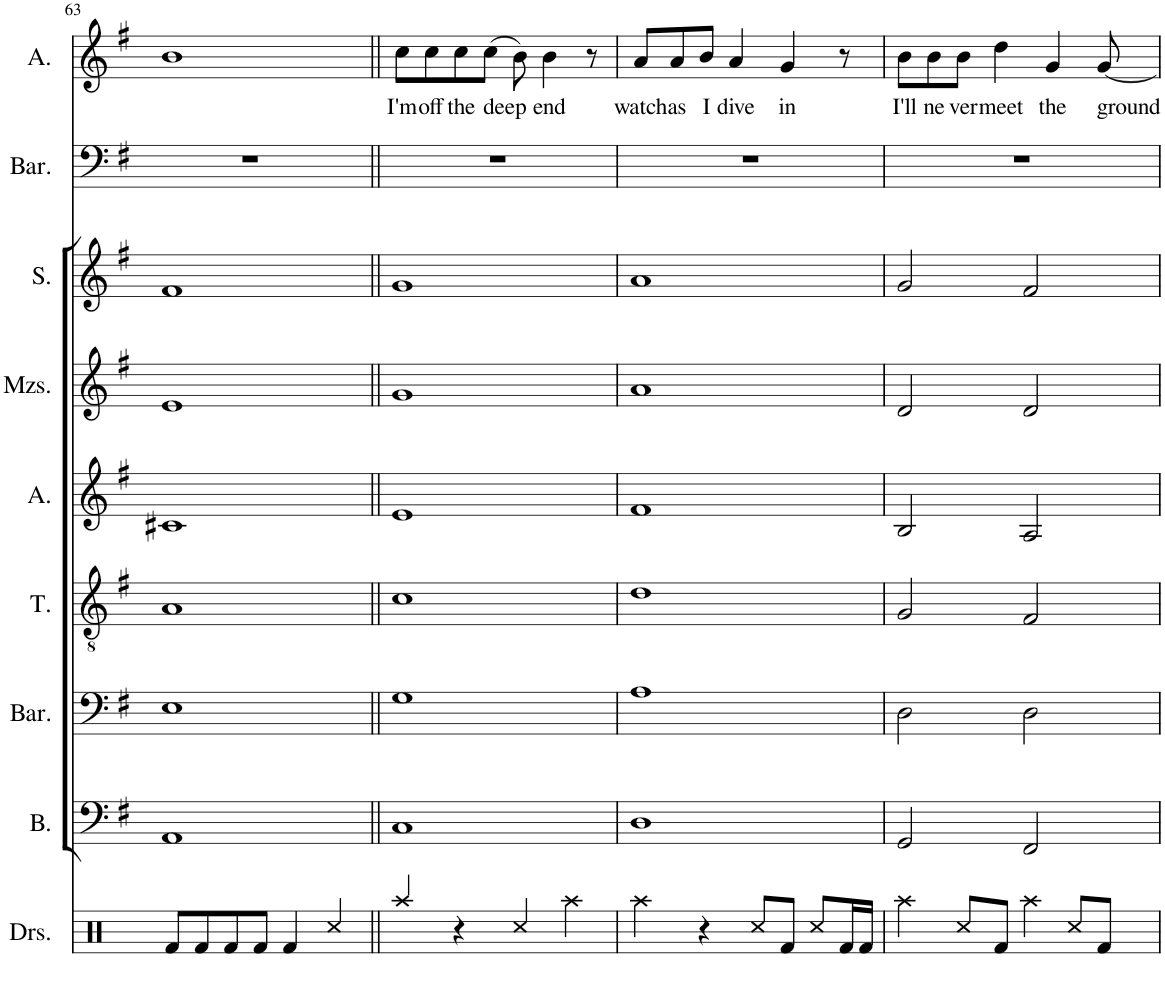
**kern	**kern	**kern	**kern	**kern	**kern	**kern	**kern	**kern	**text
*part9	*part8	*part7	*part6	*part5	*part4	*part3	*part2	*part1	*part1
*staff9	*staff8	*staff7	*staff6	*staff5	*staff4	*staff3	*staff2	*staff1	*staff1
*I"Drumset	*I"Bass	*I"Baritone	*I"Tenor	*I"Alto	*I"Mezzo-soprano	*I"Soprano	*I"Baritone	*I"Alto	*
*I'Drs.	*I'B.	*I'Bar.	*I'T.	*I'A.	*I'Mzs.	*I'S.	*I'Bar.	*I'A.	*
!!LO:PB:g=z
*clefX	*clefF4	*clefF4	*clefGv2	*clefG2	*clefG2	*clefG2	*clefF4	*clefG2	*
*k[]	*k[f#]	*k[f#]	*k[f#]	*k[f#]	*k[f#]	*k[f#]	*k[f#]	*k[f#]	*
*M4/4	*M4/4	*M4/4	*M4/4	*M4/4	*M4/4	*M4/4	*M4/4	*M4/4	*
=63	=63	=63	=63	=63	=63	=63	=63	=63	=63
8Rf/L	1AA	1E	1A	1c#X	1e	1f#	1r	1b	.
8Rf/	.	.	.	.	.	.	.	.	.
8Rf/	.	.	.	.	.	.	.	.	.
8Rf/J	.	.	.	.	.	.	.	.	.
4Rf/	.	.	.	.	.	.	.	.	.
4Rcc/	.	.	.	.	.	.	.	.	.
=64||	=64||	=64||	=64||	=64||	=64||	=64||	=64||	=64||	=64||
!	!	!	!	!	!	!	!	!	!LO:LY:b
4Raa/	1C	1G	1c	1e	1g	1g	1r	8cc\L	I'm
!	!	!	!	!	!	!	!	!	!LO:LY:b
.	.	.	.	.	.	.	.	8cc\	off
!	!	!	!	!	!	!	!	!	!LO:LY:b
4r	.	.	.	.	.	.	.	8cc\	the
!	!	!	!	!	!	!	!	!	!LO:LY:b
.	.	.	.	.	.	.	.	(8cc\J	deep
4Rcc/	.	.	.	.	.	.	.	8b\)	.
!	!	!	!	!	!	!	!	!	!LO:LY:b
.	.	.	.	.	.	.	.	4b\	end
4Raa\	.	.	.	.	.	.	.	.	.
.	.	.	.	.	.	.	.	8r	.
=65	=65	=65	=65	=65	=65	=65	=65	=65	=65
!	!	!	!	!	!	!	!	!	!LO:LY:b
4Raa\	1D	1A	1d	1f#	1a	1a	1r	8a/L	watch
!	!	!	!	!	!	!	!	!	!LO:LY:b
.	.	.	.	.	.	.	.	8a/	as
!	!	!	!	!	!	!	!	!	!LO:LY:b
4r	.	.	.	.	.	.	.	8b/J	I
!	!	!	!	!	!	!	!	!	!LO:LY:b
.	.	.	.	.	.	.	.	4a/	dive
8Rcc/L	.	.	.	.	.	.	.	.	.
!	!	!	!	!	!	!	!	!	!LO:LY:b
8Rf/J	.	.	.	.	.	.	.	4g/	in
8Rcc/L	.	.	.	.	.	.	.	.	.
16Rf/L	.	.	.	.	.	.	.	8r	.
16Rf/JJ	.	.	.	.	.	.	.	.	.
=66	=66	=66	=66	=66	=66	=66	=66	=66	=66
!	!	!	!	!	!	!	!	!	!LO:LY:b
4Raa\	2GG/	2D\	2G/	2B/	2d/	2g/	1r	8b\L	I'll
!	!	!	!	!	!	!	!	!	!LO:LY:b
.	.	.	.	.	.	.	.	8b\	ne-
!	!	!	!	!	!	!	!	!	!LO:LY:b
8Rcc/L	.	.	.	.	.	.	.	8b\J	-ver
!	!	!	!	!	!	!	!	!	!LO:LY:b
8Rf/J	.	.	.	.	.	.	.	4dd\	meet
4Raa\	2FF#/	2D\	2F#/	2A/	2d/	2f#/	.	.	.
!	!	!	!	!	!	!	!	!	!LO:LY:b
.	.	.	.	.	.	.	.	4g/	the
8Rcc/L	.	.	.	.	.	.	.	.	.
!	!	!	!	!	!	!	!	!	!LO:LY:b
8Rf/J	.	.	.	.	.	.	.	[8g/	ground
=	=	=	=	=	=	=	=	=	=
*-	*-	*-	*-	*-	*-	*-	*-	*-	*-
